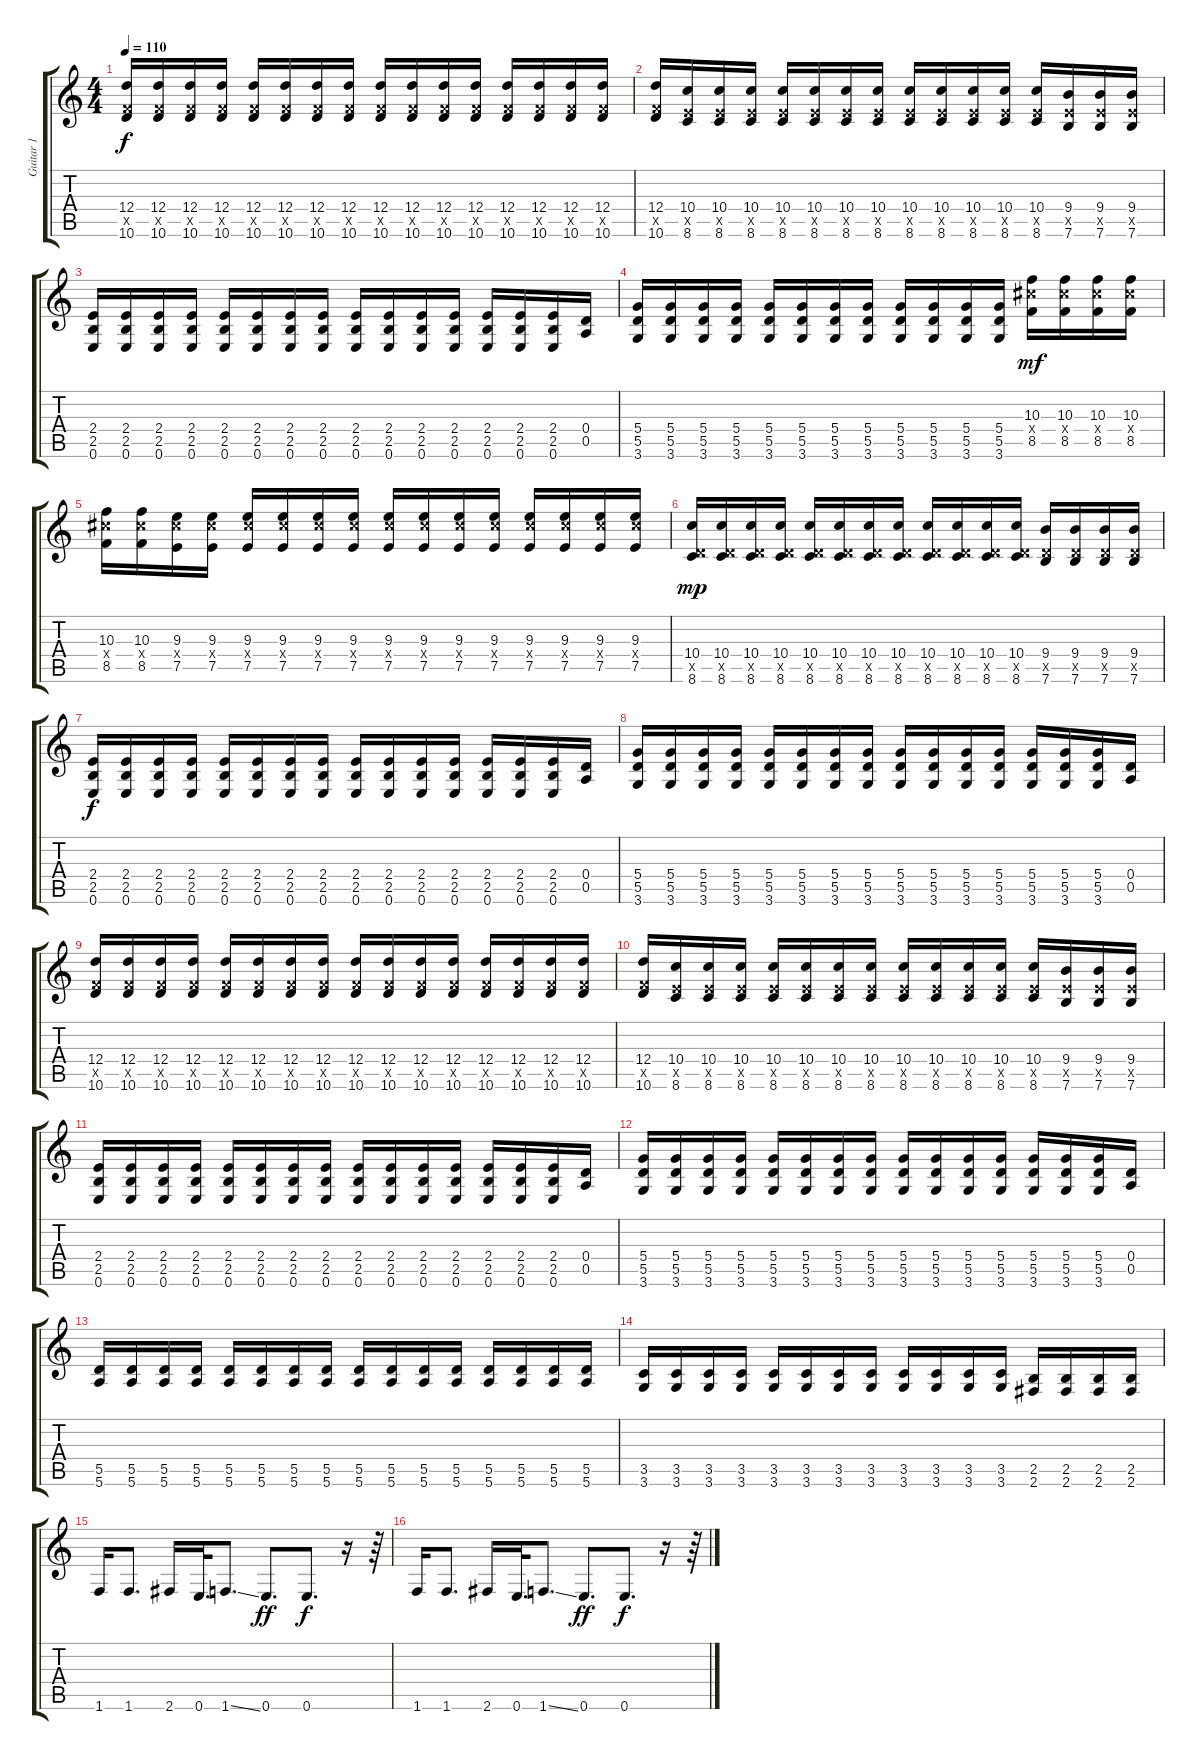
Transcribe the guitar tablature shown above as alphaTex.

\track ("Guitar 1" "Guitar 1") {instrument distortionguitar}
\staff {score tabs}
\tuning (E4 B3 G3 D3 A2 E2) {hide}
\ts (4 4)
\tempo 110
\clef g2
\ks c
(12.4 8.5{x} 10.6).16{dy f} (12.4 8.5{x} 10.6).16 (12.4 8.5{x} 10.6).16 (12.4 8.5{x} 10.6).16 (12.4 8.5{x} 10.6).16 (12.4 8.5{x} 10.6).16 (12.4 8.5{x} 10.6).16 (12.4 8.5{x} 10.6).16 (12.4 8.5{x} 10.6).16 (12.4 8.5{x} 10.6).16 (12.4 8.5{x} 10.6).16 (12.4 8.5{x} 10.6).16 (12.4 8.5{x} 10.6).16 (12.4 8.5{x} 10.6).16 (12.4 8.5{x} 10.6).16 (12.4 8.5{x} 10.6).16 |
(12.4 8.5{x} 10.6).16 (10.4 7.5{x} 8.6).16 (10.4 7.5{x} 8.6).16 (10.4 7.5{x} 8.6).16 (10.4 7.5{x} 8.6).16 (10.4 7.5{x} 8.6).16 (10.4 7.5{x} 8.6).16 (10.4 7.5{x} 8.6).16 (10.4 7.5{x} 8.6).16 (10.4 7.5{x} 8.6).16 (10.4 7.5{x} 8.6).16 (10.4 7.5{x} 8.6).16 (10.4 7.5{x} 8.6).16 (9.4 7.5{x} 7.6).16 (9.4 7.5{x} 7.6).16 (9.4 7.5{x} 7.6).16 |
(2.4 2.5 0.6).16 (2.4 2.5 0.6).16 (2.4 2.5 0.6).16 (2.4 2.5 0.6).16 (2.4 2.5 0.6).16 (2.4 2.5 0.6).16 (2.4 2.5 0.6).16 (2.4 2.5 0.6).16 (2.4 2.5 0.6).16 (2.4 2.5 0.6).16 (2.4 2.5 0.6).16 (2.4 2.5 0.6).16 (2.4 2.5 0.6).16 (2.4 2.5 0.6).16 (2.4 2.5 0.6).16 (0.4 0.5).16 |
(5.4 5.5 3.6).16 (5.4 5.5 3.6).16 (5.4 5.5 3.6).16 (5.4 5.5 3.6).16 (5.4 5.5 3.6).16 (5.4 5.5 3.6).16 (5.4 5.5 3.6).16 (5.4 5.5 3.6).16 (5.4 5.5 3.6).16 (5.4 5.5 3.6).16 (5.4 5.5 3.6).16 (5.4 5.5 3.6).16 (10.3 11.4{x} 8.5).16{dy mf} (10.3 11.4{x} 8.5).16 (10.3 11.4{x} 8.5).16 (10.3 11.4{x} 8.5).16 |
(10.3 11.4{x} 8.5).16 (10.3 11.4{x} 8.5).16 (9.3 11.4{x} 7.5).16 (9.3 11.4{x} 7.5).16 (9.3 11.4{x} 7.5).16 (9.3 11.4{x} 7.5).16 (9.3 11.4{x} 7.5).16 (9.3 11.4{x} 7.5).16 (9.3 11.4{x} 7.5).16 (9.3 11.4{x} 7.5).16 (9.3 11.4{x} 7.5).16 (9.3 11.4{x} 7.5).16 (9.3 11.4{x} 7.5).16 (9.3 11.4{x} 7.5).16 (9.3 11.4{x} 7.5).16 (9.3 11.4{x} 7.5).16 |
(10.4 5.5{x} 8.6).16{dy mp} (10.4 5.5{x} 8.6).16 (10.4 5.5{x} 8.6).16 (10.4 5.5{x} 8.6).16 (10.4 5.5{x} 8.6).16 (10.4 5.5{x} 8.6).16 (10.4 5.5{x} 8.6).16 (10.4 5.5{x} 8.6).16 (10.4 5.5{x} 8.6).16 (10.4 5.5{x} 8.6).16 (10.4 5.5{x} 8.6).16 (10.4 5.5{x} 8.6).16 (9.4 5.5{x} 7.6).16 (9.4 5.5{x} 7.6).16 (9.4 5.5{x} 7.6).16 (9.4 5.5{x} 7.6).16 |
(2.4 2.5 0.6).16{dy f} (2.4 2.5 0.6).16 (2.4 2.5 0.6).16 (2.4 2.5 0.6).16 (2.4 2.5 0.6).16 (2.4 2.5 0.6).16 (2.4 2.5 0.6).16 (2.4 2.5 0.6).16 (2.4 2.5 0.6).16 (2.4 2.5 0.6).16 (2.4 2.5 0.6).16 (2.4 2.5 0.6).16 (2.4 2.5 0.6).16 (2.4 2.5 0.6).16 (2.4 2.5 0.6).16 (0.4 0.5).16 |
(5.4 5.5 3.6).16 (5.4 5.5 3.6).16 (5.4 5.5 3.6).16 (5.4 5.5 3.6).16 (5.4 5.5 3.6).16 (5.4 5.5 3.6).16 (5.4 5.5 3.6).16 (5.4 5.5 3.6).16 (5.4 5.5 3.6).16 (5.4 5.5 3.6).16 (5.4 5.5 3.6).16 (5.4 5.5 3.6).16 (5.4 5.5 3.6).16 (5.4 5.5 3.6).16 (5.4 5.5 3.6).16 (0.4 0.5).16 |
(12.4 8.5{x} 10.6).16 (12.4 8.5{x} 10.6).16 (12.4 8.5{x} 10.6).16 (12.4 8.5{x} 10.6).16 (12.4 8.5{x} 10.6).16 (12.4 8.5{x} 10.6).16 (12.4 8.5{x} 10.6).16 (12.4 8.5{x} 10.6).16 (12.4 8.5{x} 10.6).16 (12.4 8.5{x} 10.6).16 (12.4 8.5{x} 10.6).16 (12.4 8.5{x} 10.6).16 (12.4 8.5{x} 10.6).16 (12.4 8.5{x} 10.6).16 (12.4 8.5{x} 10.6).16 (12.4 8.5{x} 10.6).16 |
(12.4 8.5{x} 10.6).16 (10.4 7.5{x} 8.6).16 (10.4 7.5{x} 8.6).16 (10.4 7.5{x} 8.6).16 (10.4 7.5{x} 8.6).16 (10.4 7.5{x} 8.6).16 (10.4 7.5{x} 8.6).16 (10.4 7.5{x} 8.6).16 (10.4 7.5{x} 8.6).16 (10.4 7.5{x} 8.6).16 (10.4 7.5{x} 8.6).16 (10.4 7.5{x} 8.6).16 (10.4 7.5{x} 8.6).16 (9.4 7.5{x} 7.6).16 (9.4 7.5{x} 7.6).16 (9.4 7.5{x} 7.6).16 |
(2.4 2.5 0.6).16 (2.4 2.5 0.6).16 (2.4 2.5 0.6).16 (2.4 2.5 0.6).16 (2.4 2.5 0.6).16 (2.4 2.5 0.6).16 (2.4 2.5 0.6).16 (2.4 2.5 0.6).16 (2.4 2.5 0.6).16 (2.4 2.5 0.6).16 (2.4 2.5 0.6).16 (2.4 2.5 0.6).16 (2.4 2.5 0.6).16 (2.4 2.5 0.6).16 (2.4 2.5 0.6).16 (0.4 0.5).16 |
(5.4 5.5 3.6).16 (5.4 5.5 3.6).16 (5.4 5.5 3.6).16 (5.4 5.5 3.6).16 (5.4 5.5 3.6).16 (5.4 5.5 3.6).16 (5.4 5.5 3.6).16 (5.4 5.5 3.6).16 (5.4 5.5 3.6).16 (5.4 5.5 3.6).16 (5.4 5.5 3.6).16 (5.4 5.5 3.6).16 (5.4 5.5 3.6).16 (5.4 5.5 3.6).16 (5.4 5.5 3.6).16 (0.4 0.5).16 |
(5.5 5.6).16 (5.5 5.6).16 (5.5 5.6).16 (5.5 5.6).16 (5.5 5.6).16 (5.5 5.6).16 (5.5 5.6).16 (5.5 5.6).16 (5.5 5.6).16 (5.5 5.6).16 (5.5 5.6).16 (5.5 5.6).16 (5.5 5.6).16 (5.5 5.6).16 (5.5 5.6).16 (5.5 5.6).16 |
(3.5 3.6).16 (3.5 3.6).16 (3.5 3.6).16 (3.5 3.6).16 (3.5 3.6).16 (3.5 3.6).16 (3.5 3.6).16 (3.5 3.6).16 (3.5 3.6).16 (3.5 3.6).16 (3.5 3.6).16 (3.5 3.6).16 (2.5 2.6).16 (2.5 2.6).16 (2.5 2.6).16 (2.5 2.6).16 |
1.6.16 1.6.8{d} 2.6.16 0.6.32{d} 1.6{ss}.8{d} 0.6.8{d dy ff} 0.6.8{d dy f} r.16 r.64 |
1.6.16 1.6.8{d} 2.6.16 0.6.32{d} 1.6{ss}.8{d} 0.6.8{d dy ff} 0.6.8{d dy f} r.16 r.64
